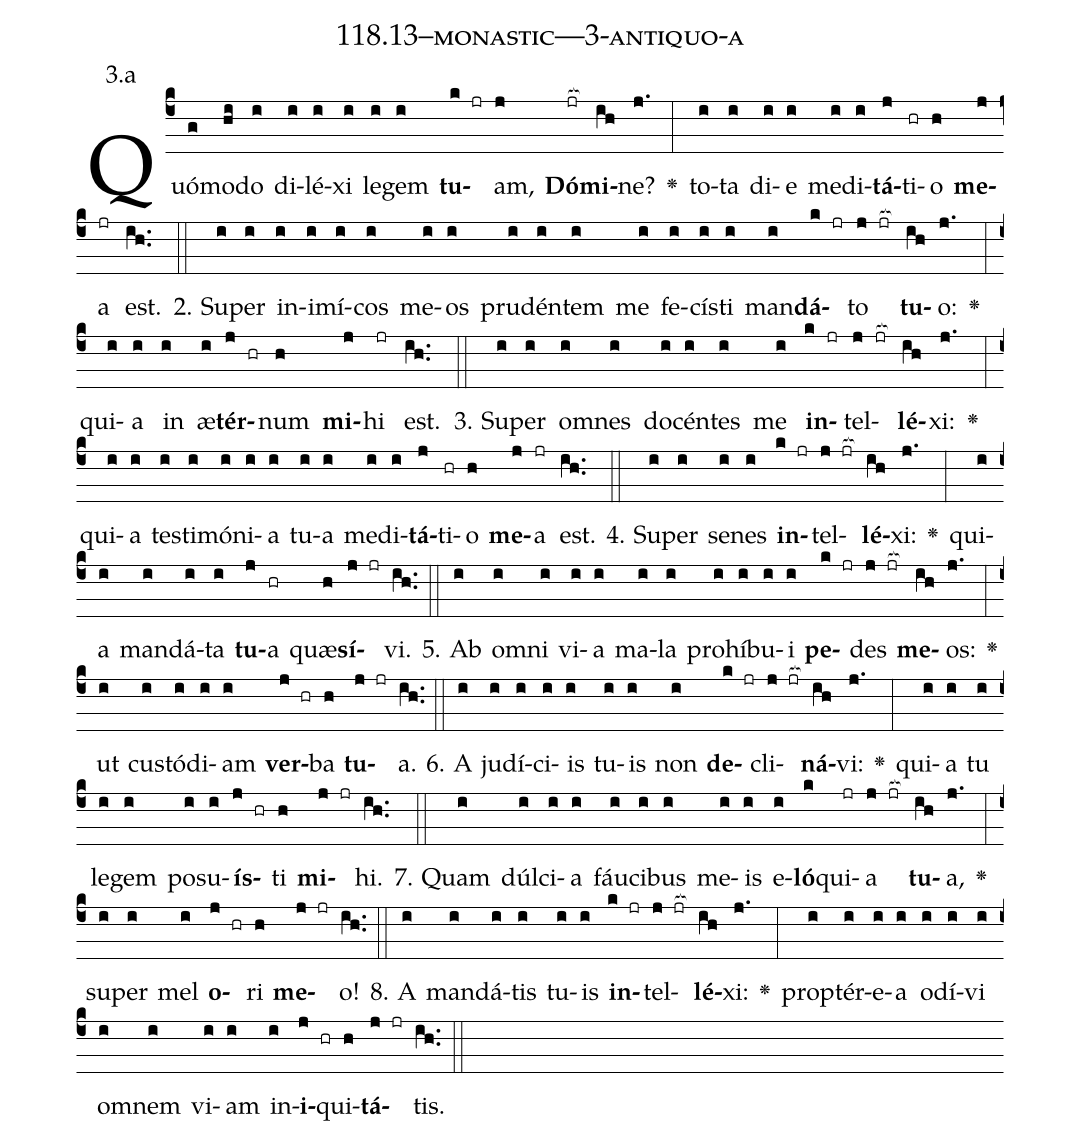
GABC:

name: 118.13--monastic---3-antiquo-a;
annotation: 3.a;
%%
(c4)Quó(g)mo(hi)do(i) di(i)lé(i)xi(i) le(i)gem(i) <b>tu</b>(k jr)am,(j) <b>Dó</b>(jr[ocb:1{])<b>mi</b>(ih[ocb:0}])ne?(j.) <v>\greheightstar</v>(:) to(i)ta(i) di(i)e(i) me(i)di(i)<b>tá</b>(j)ti(hr)o(h) <b>me</b>(j)a(jr) est.(ih..) (::)
2. Su(i)per(i) in(i)i(i)mí(i)cos(i) me(i)os(i) pru(i)dén(i)tem(i) me(i) fe(i)cís(i)ti(i) man(i)<b>dá</b>(k jr)to(j jr[ocb:1{]) <b>tu</b>(ih[ocb:0}])o:(j.) <v>\greheightstar</v>(:) qui(i)a(i) in(i) æ(i)<b>tér</b>(j hr)num(h) <b>mi</b>(j)hi(jr) est.(ih..) (::)
3. Su(i)per(i) om(i)nes(i) do(i)cén(i)tes(i) me(i) <b>in</b>(k jr)tel(j jr[ocb:1{])<b>lé</b>(ih[ocb:0}])xi:(j.) <v>\greheightstar</v>(:) qui(i)a(i) tes(i)ti(i)mó(i)ni(i)a(i) tu(i)a(i) me(i)di(i)<b>tá</b>(j)ti(hr)o(h) <b>me</b>(j)a(jr) est.(ih..) (::)
4. Su(i)per(i) se(i)nes(i) <b>in</b>(k jr)tel(j jr[ocb:1{])<b>lé</b>(ih[ocb:0}])xi:(j.) <v>\greheightstar</v>(:) qui(i)a(i) man(i)dá(i)ta(i) <b>tu</b>(j)a(hr) quæ(h)<b>sí</b>(j jr)vi.(ih..) (::)
5. Ab(i) om(i)ni(i) vi(i)a(i) ma(i)la(i) pro(i)hí(i)bu(i)i(i) <b>pe</b>(k jr)des(j jr[ocb:1{]) <b>me</b>(ih[ocb:0}])os:(j.) <v>\greheightstar</v>(:) ut(i) cus(i)tó(i)di(i)am(i) <b>ver</b>(j hr)ba(h) <b>tu</b>(j jr)a.(ih..) (::)
6. A(i) ju(i)dí(i)ci(i)is(i) tu(i)is(i) non(i) <b>de</b>(k jr)cli(j jr[ocb:1{])<b>ná</b>(ih[ocb:0}])vi:(j.) <v>\greheightstar</v>(:) qui(i)a(i) tu(i) le(i)gem(i) po(i)su(i)<b>ís</b>(j hr)ti(h) <b>mi</b>(j jr)hi.(ih..) (::)
7. Quam(i) dúl(i)ci(i)a(i) fáu(i)ci(i)bus(i) me(i)is(i) e(i)<b>ló</b>(k)qui(jr)a(j jr[ocb:1{]) <b>tu</b>(ih[ocb:0}])a,(j.) <v>\greheightstar</v>(:) su(i)per(i) mel(i) <b>o</b>(j hr)ri(h) <b>me</b>(j jr)o!(ih..) (::)
8. A(i) man(i)dá(i)tis(i) tu(i)is(i) <b>in</b>(k jr)tel(j jr[ocb:1{])<b>lé</b>(ih[ocb:0}])xi:(j.) <v>\greheightstar</v>(:) prop(i)tér(i)e(i)a(i) o(i)dí(i)vi(i) om(i)nem(i) vi(i)am(i) in(i)<b>i</b>(j hr)qui(h)<b>tá</b>(j jr)tis.(ih..) (::)
